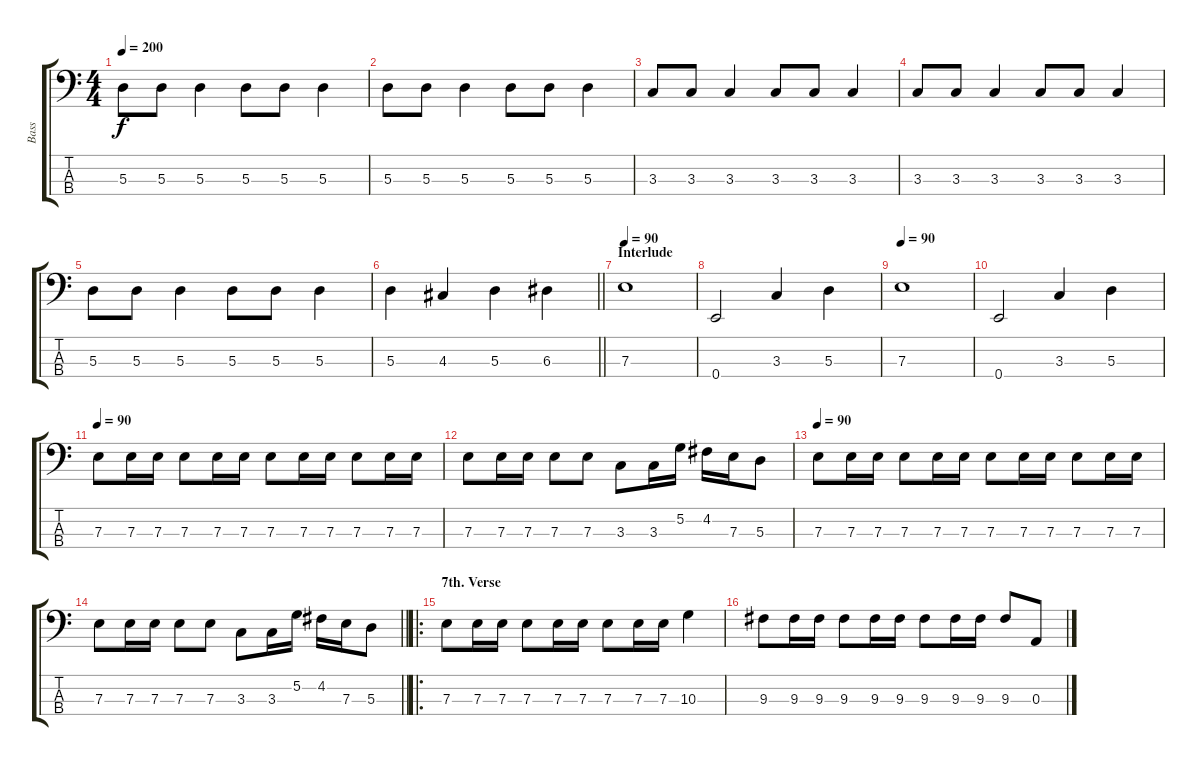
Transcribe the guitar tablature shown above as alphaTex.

\track ("Bass" "Bass") {instrument electricbasspick}
\staff {score tabs}
\tuning (G2 D2 A1 E1) {hide}
\ts (4 4)
\tempo 200
\clef f4
\ks c
5.3.8{dy f} 5.3.8 5.3.4 5.3.8 5.3.8 5.3.4 |
5.3.8 5.3.8 5.3.4 5.3.8 5.3.8 5.3.4 |
3.3.8 3.3.8 3.3.4 3.3.8 3.3.8 3.3.4 |
3.3.8 3.3.8 3.3.4 3.3.8 3.3.8 3.3.4 |
5.3.8 5.3.8 5.3.4 5.3.8 5.3.8 5.3.4 |
\barLineRight lightlight
5.3.4 4.3.4 5.3.4 6.3.4 |
\section ("" "Interlude")
\tempo 90
7.3.1 |
0.4.2 3.3.4 5.3.4 |
\tempo 90
7.3.1 |
0.4.2 3.3.4 5.3.4 |
\tempo 90
7.3.8 7.3.16 7.3.16 7.3.8 7.3.16 7.3.16 7.3.8 7.3.16 7.3.16 7.3.8 7.3.16 7.3.16 |
7.3.8 7.3.16 7.3.16 7.3.8 7.3.8 3.3.8 3.3.16 5.2.16 4.2.16 7.3.16 5.3.8 |
\tempo 90
7.3.8 7.3.16 7.3.16 7.3.8 7.3.16 7.3.16 7.3.8 7.3.16 7.3.16 7.3.8 7.3.16 7.3.16 |
\barLineRight lightlight
7.3.8 7.3.16 7.3.16 7.3.8 7.3.8 3.3.8 3.3.16 5.2.16 4.2.16 7.3.16 5.3.8 |
\ro
\section ("" "7th. Verse")
7.3.8 7.3.16 7.3.16 7.3.8 7.3.16 7.3.16 7.3.8 7.3.16 7.3.16 10.3.4 |
9.3.8 9.3.16 9.3.16 9.3.8 9.3.16 9.3.16 9.3.8 9.3.16 9.3.16 9.3.8 0.3.8
